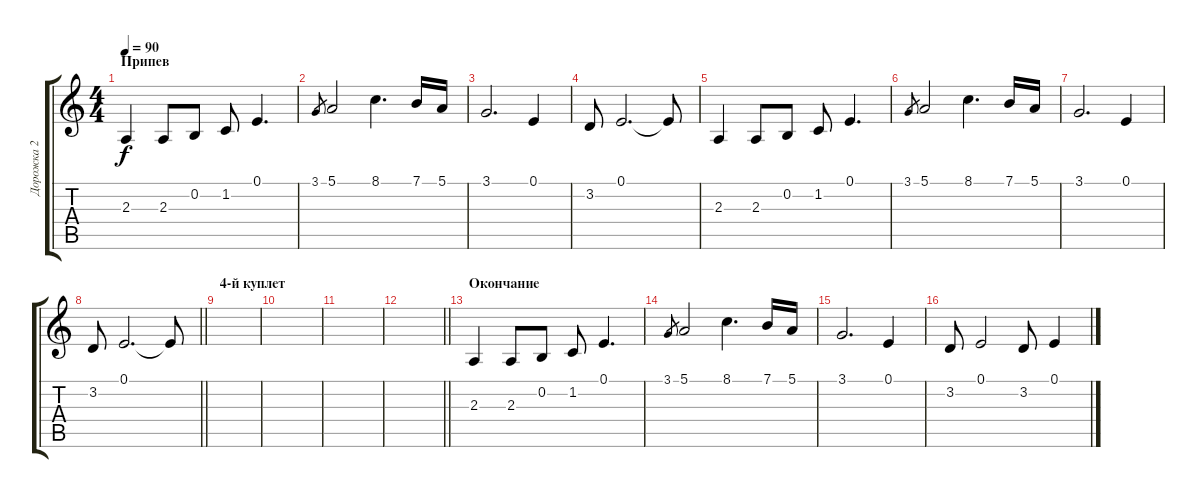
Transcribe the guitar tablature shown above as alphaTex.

\track ("Дорожка 2" "Дорожка 2") {instrument accordion}
\staff {score tabs}
\tuning (E4 B3 G3 D3 A2 E2) {hide}
\ts (4 4)
\section ("" "Припев")
\tempo 90
\clef g2
\ks c
2.3.4{dy f} 2.3.8 0.2.8 1.2.8 0.1.4{d} |
3.1.8{gr} 5.1.2 8.1.4{d} 7.1.16 5.1.16 |
3.1.2{d} 0.1.4 |
3.2.8 0.1.2{d} 0.1{t}.8 |
2.3.4 2.3.8 0.2.8 1.2.8 0.1.4{d} |
3.1.8{gr} 5.1.2 8.1.4{d} 7.1.16 5.1.16 |
3.1.2{d} 0.1.4 |
\barLineRight lightlight
3.2.8 0.1.2{d} 0.1{t}.8 |
\section ("" "4-й куплет")
|
|
|
\barLineRight lightlight
|
\section ("" "Окончание")
2.3.4 2.3.8 0.2.8 1.2.8 0.1.4{d} |
3.1.8{gr} 5.1.2 8.1.4{d} 7.1.16 5.1.16 |
3.1.2{d} 0.1.4 |
3.2.8 0.1.2 3.2.8 0.1.4
